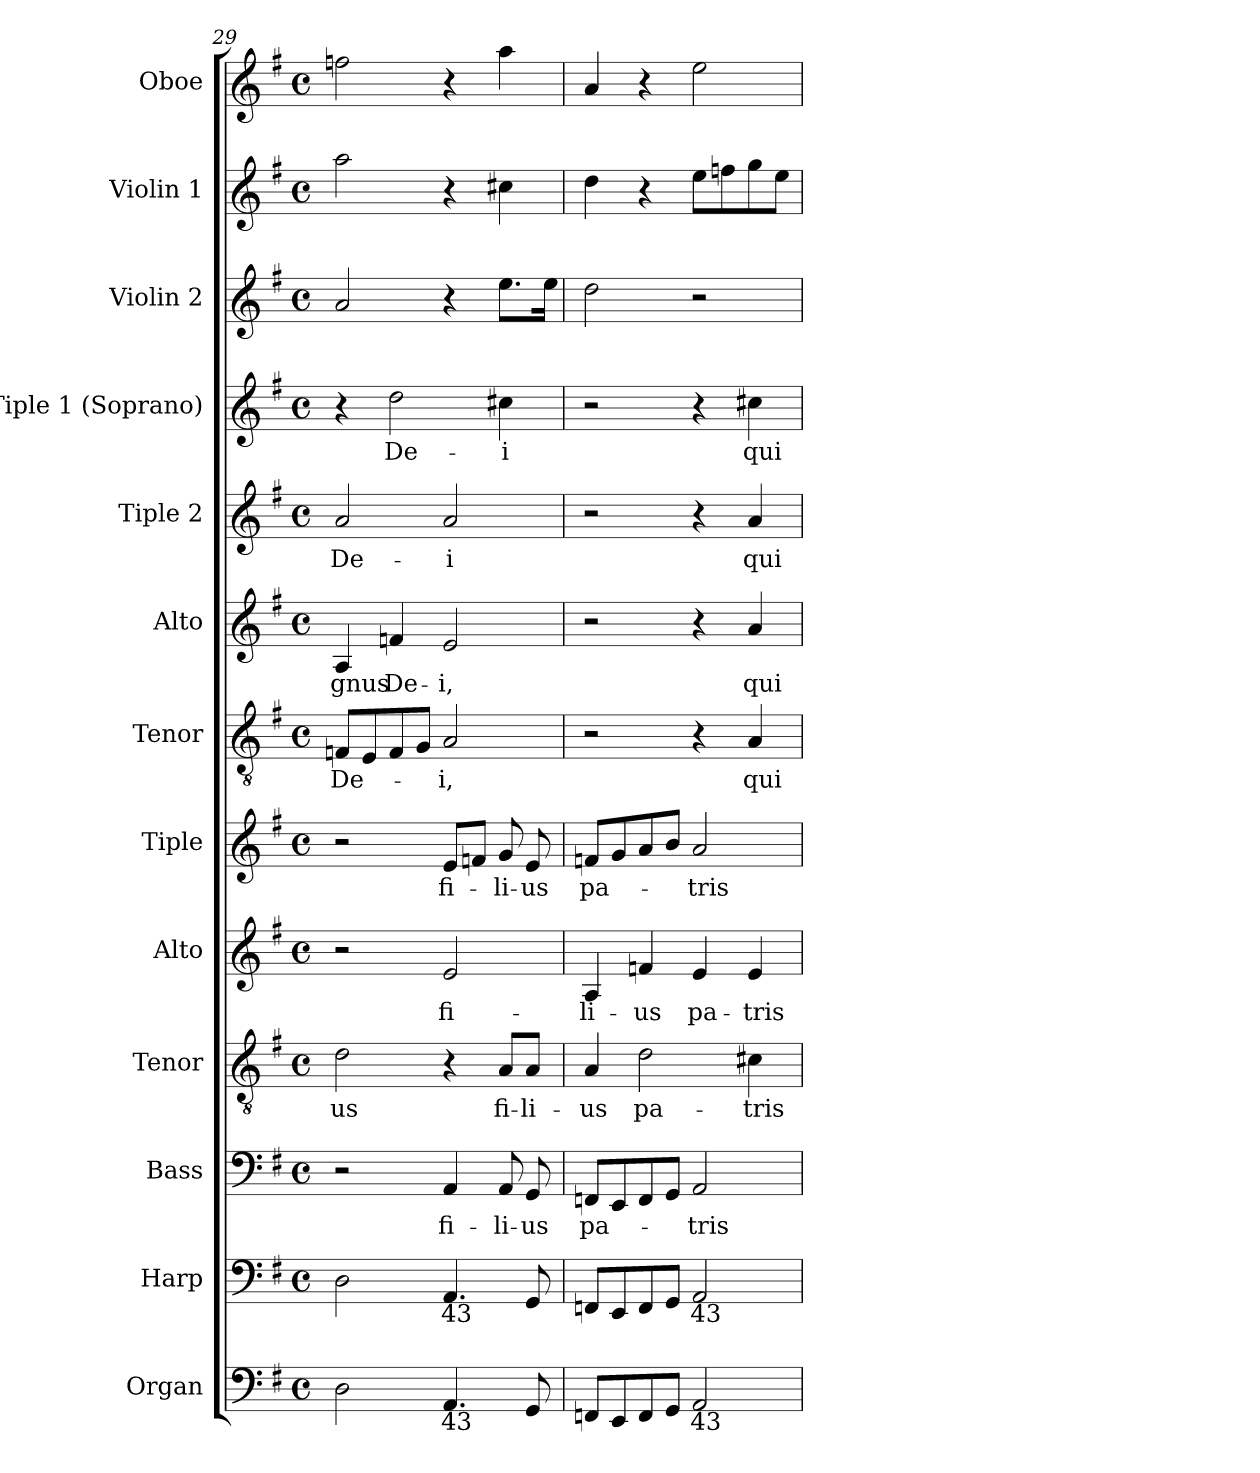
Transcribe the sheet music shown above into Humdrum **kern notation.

**kern	**kern	**kern	**text	**kern	**text	**kern	**text	**kern	**text	**kern	**text	**kern	**text	**kern	**text	**kern	**text	**kern	**kern	**kern
*part13	*part12	*part11	*part11	*part10	*part10	*part9	*part9	*part8	*part8	*part7	*part7	*part6	*part6	*part5	*part5	*part4	*part4	*part3	*part2	*part1
*staff13	*staff12	*staff11	*staff11	*staff10	*staff10	*staff9	*staff9	*staff8	*staff8	*staff7	*staff7	*staff6	*staff6	*staff5	*staff5	*staff4	*staff4	*staff3	*staff2	*staff1
*I"Organ	*I"Harp	*I"Bass	*	*I"Tenor	*	*I"Alto	*	*I"Tiple	*	*I"Tenor	*	*I"Alto	*	*I"Tiple 2	*	*I"Tiple 1 (Soprano)	*	*I"Violin 2	*I"Violin 1	*I"Oboe
*I'Org.	*I'Hp.	*I'B.	*	*I'T.	*	*I'A.	*	*	*	*I'T.	*	*I'A.	*	*	*	*I'S1.	*	*I'Vln. 2	*I'Vln. 1	*I'Ob.
*clefF4	*clefF4	*clefF4	*	*clefGv2	*	*clefG2	*	*clefG2	*	*clefGv2	*	*clefG2	*	*clefG2	*	*clefG2	*	*clefG2	*clefG2	*clefG2
*	*	*	*	*ITrd7c12	*	*	*	*	*	*ITrd7c12	*	*	*	*	*	*	*	*	*	*
*k[f#]	*k[f#]	*k[f#]	*	*k[f#]	*	*k[f#]	*	*k[f#]	*	*k[f#]	*	*k[f#]	*	*k[f#]	*	*k[f#]	*	*k[f#]	*k[f#]	*k[f#]
*G:	*G:	*G:	*	*G:	*	*G:	*	*G:	*	*G:	*	*G:	*	*G:	*	*G:	*	*G:	*G:	*G:
*M4/4	*M4/4	*M4/4	*	*M4/4	*	*M4/4	*	*M4/4	*	*M4/4	*	*M4/4	*	*M4/4	*	*M4/4	*	*M4/4	*M4/4	*M4/4
*met(c)	*met(c)	*met(c)	*	*met(c)	*	*met(c)	*	*met(c)	*	*met(c)	*	*met(c)	*	*met(c)	*	*met(c)	*	*met(c)	*met(c)	*met(c)
=29	=29	=29	=29	=29	=29	=29	=29	=29	=29	=29	=29	=29	=29	=29	=29	=29	=29	=29	=29	=29
!	!	!	!	!	!LO:LY:b:color=#000000	!	!	!	!	!	!	!	!	!	!	!	!	!	!	!
!	!	!	!	!	!	!	!	!	!	!	!LO:LY:b:color=#000000	!	!	!	!	!	!	!	!	!
!	!	!	!	!	!	!	!	!	!	!	!	!	!LO:LY:b:color=#000000	!	!	!	!	!	!	!
!	!	!	!	!	!	!	!	!	!	!	!	!	!	!	!LO:LY:b:color=#000000	!	!	!	!	!
*^	*^	*	*	*	*	*	*	*	*	*	*	*	*	*	*	*	*	*	*	*
2Di\	2ryy	2Di\	2ryy	2r	.	2Di\	-us	2r	.	2r	.	8FFni/L	De-	4Ai/	-gnus	2ai/	De-	4r	.	2ai/	2aai\	2ffni\
.	.	.	.	.	.	.	.	.	.	.	.	8EEi/	.	.	.	.	.	.	.	.	.	.
!	!	!	!	!	!	!	!	!	!	!	!	!	!	!	!LO:LY:b:color=#000000	!	!	!	!	!	!	!
!	!	!	!	!	!	!	!	!	!	!	!	!	!	!	!	!	!	!	!LO:LY:b:color=#000000	!	!	!
.	.	.	.	.	.	.	.	.	.	.	.	8FFi/	.	4fni/	De-	.	.	2ddi\	De-	.	.	.
.	.	.	.	.	.	.	.	.	.	.	.	8GGi/J	.	.	.	.	.	.	.	.	.	.
!	!	!	!	!	!LO:LY:b:color=#000000	!	!	!	!	!	!	!	!	!	!	!	!	!	!	!	!	!
!	!	!	!	!	!	!	!	!	!LO:LY:b:color=#000000	!	!	!	!	!	!	!	!	!	!	!	!	!
!	!	!	!	!	!	!	!	!	!	!	!LO:LY:b:color=#000000	!	!	!	!	!	!	!	!	!	!	!
!	!	!	!	!	!	!	!	!	!	!	!	!	!LO:LY:b:color=#000000	!	!	!	!	!	!	!	!	!
!	!	!	!	!	!	!	!	!	!	!	!	!	!	!	!LO:LY:b:color=#000000	!	!	!	!	!	!	!
!	!	!	!	!	!	!	!	!	!	!	!	!	!	!	!	!	!LO:LY:b:color=#000000	!	!	!	!	!
4.AAi/	8ryy	4.AAi/	8ryy	4AAi/	fi-	4r	.	2ei/	fi-	8ei/L	fi-	2AAi/	-i,	2ei/	-i,	2ai/	-i	.	.	4r	4r	4r
!	!	!	!LO:TX:b:rj:t=43	!	!	!	!	!	!	!	!	!	!	!	!	!	!	!	!	!	!	!
!	!LO:TX:b:rj:t=43	!	!	!	!	!	!	!	!	!	!	!	!	!	!	!	!	!	!	!	!	!
.	4.ryy	.	4.ryy	.	.	.	.	.	.	8fi/J	.	.	.	.	.	.	.	.	.	.	.	.
!	!	!	!	!	!LO:LY:b:color=#000000	!	!	!	!	!	!	!	!	!	!	!	!	!	!	!	!	!
!	!	!	!	!	!	!	!LO:LY:b:color=#000000	!	!	!	!	!	!	!	!	!	!	!	!	!	!	!
!	!	!	!	!	!	!	!	!	!	!	!LO:LY:b:color=#000000	!	!	!	!	!	!	!	!	!	!	!
!	!	!	!	!	!	!	!	!	!	!	!	!	!	!	!	!	!	!	!LO:LY:b:color=#000000	!	!	!
.	.	.	.	8AAi/	-li-	8AAi/L	fi-	.	.	8gi/	-li-	.	.	.	.	.	.	4cc#Xi\	-i	8.eei\L	4cc#Xi\	4aai\
!	!	!	!	!	!LO:LY:b:color=#000000	!	!	!	!	!	!	!	!	!	!	!	!	!	!	!	!	!
!	!	!	!	!	!	!	!LO:LY:b:color=#000000	!	!	!	!	!	!	!	!	!	!	!	!	!	!	!
!	!	!	!	!	!	!	!	!	!	!	!LO:LY:b:color=#000000	!	!	!	!	!	!	!	!	!	!	!
8GGi/	.	8GGi/	.	8GGi/	-us	8AAi/J	-li-	.	.	8ei/	-us	.	.	.	.	.	.	.	.	.	.	.
.	.	.	.	.	.	.	.	.	.	.	.	.	.	.	.	.	.	.	.	16eei\Jk	.	.
=30	=30	=30	=30	=30	=30	=30	=30	=30	=30	=30	=30	=30	=30	=30	=30	=30	=30	=30	=30	=30	=30	=30
!	!	!	!	!	!LO:LY:b:color=#000000	!	!	!	!	!	!	!	!	!	!	!	!	!	!	!	!	!
!	!	!	!	!	!	!	!LO:LY:b:color=#000000	!	!	!	!	!	!	!	!	!	!	!	!	!	!	!
!	!	!	!	!	!	!	!	!	!LO:LY:b:color=#000000	!	!	!	!	!	!	!	!	!	!	!	!	!
!	!	!	!	!	!	!	!	!	!	!	!LO:LY:b:color=#000000	!	!	!	!	!	!	!	!	!	!	!
8FFni/L	2ryy	8FFni/L	2ryy	8FFni/L	pa-	4AAi/	-us	4Ai/	-li-	8fni/L	pa-	2r	.	2r	.	2r	.	2r	.	2ddi\	4ddi\	4ai/
8EEi/	.	8EEi/	.	8EEi/	.	.	.	.	.	8gi/	.	.	.	.	.	.	.	.	.	.	.	.
!	!	!	!	!	!	!	!LO:LY:b:color=#000000	!	!	!	!	!	!	!	!	!	!	!	!	!	!	!
!	!	!	!	!	!	!	!	!	!LO:LY:b:color=#000000	!	!	!	!	!	!	!	!	!	!	!	!	!
8FFi/	.	8FFi/	.	8FFi/	.	2Di\	pa-	4fni/	-us	8ai/	.	.	.	.	.	.	.	.	.	.	4r	4r
8GGi/J	.	8GGi/J	.	8GGi/J	.	.	.	.	.	8bi/J	.	.	.	.	.	.	.	.	.	.	.	.
!	!	!	!	!	!LO:LY:b:color=#000000	!	!	!	!	!	!	!	!	!	!	!	!	!	!	!	!	!
!	!	!	!	!	!	!	!	!	!LO:LY:b:color=#000000	!	!	!	!	!	!	!	!	!	!	!	!	!
!	!	!	!	!	!	!	!	!	!	!	!LO:LY:b:color=#000000	!	!	!	!	!	!	!	!	!	!	!
2AAi/	8ryy	2AAi/	8ryy	2AAi/	-tris	.	.	4ei/	pa-	2ai/	-tris	4r	.	4r	.	4r	.	4r	.	2r	8eei\L	2eei\
!	!	!	!LO:TX:b:rj:t=43	!	!	!	!	!	!	!	!	!	!	!	!	!	!	!	!	!	!	!
!	!LO:TX:b:rj:t=43	!	!	!	!	!	!	!	!	!	!	!	!	!	!	!	!	!	!	!	!	!
.	4.ryy	.	4.ryy	.	.	.	.	.	.	.	.	.	.	.	.	.	.	.	.	.	8ffni\	.
!	!	!	!	!	!	!	!LO:LY:b:color=#000000	!	!	!	!	!	!	!	!	!	!	!	!	!	!	!
!	!	!	!	!	!	!	!	!	!LO:LY:b:color=#000000	!	!	!	!	!	!	!	!	!	!	!	!	!
!	!	!	!	!	!	!	!	!	!	!	!	!	!LO:LY:b:color=#000000	!	!	!	!	!	!	!	!	!
!	!	!	!	!	!	!	!	!	!	!	!	!	!	!	!LO:LY:b:color=#000000	!	!	!	!	!	!	!
!	!	!	!	!	!	!	!	!	!	!	!	!	!	!	!	!	!LO:LY:b:color=#000000	!	!	!	!	!
!	!	!	!	!	!	!	!	!	!	!	!	!	!	!	!	!	!	!	!LO:LY:b:color=#000000	!	!	!
.	.	.	.	.	.	4C#Xi\	-tris	4ei/	-tris	.	.	4AAi/	qui	4ai/	qui	4ai/	qui	4cc#Xi\	qui	.	8ggi\	.
.	.	.	.	.	.	.	.	.	.	.	.	.	.	.	.	.	.	.	.	.	8eei\J	.
*v	*v	*	*	*	*	*	*	*	*	*	*	*	*	*	*	*	*	*	*	*	*	*
*	*v	*v	*	*	*	*	*	*	*	*	*	*	*	*	*	*	*	*	*	*	*
=	=	=	=	=	=	=	=	=	=	=	=	=	=	=	=	=	=	=	=	=
*-	*-	*-	*-	*-	*-	*-	*-	*-	*-	*-	*-	*-	*-	*-	*-	*-	*-	*-	*-	*-
